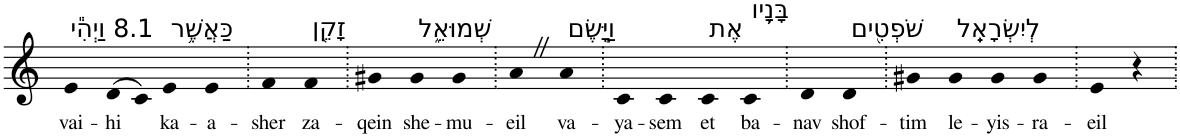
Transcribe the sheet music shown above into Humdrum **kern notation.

**kern	**text
*part1	*part1
*staff1	*staff1
*I"Piano	*
*I'Pno	*
*clefG2	*
*k[]	*
=1	=1
!LO:TX:a:t=8.1 וַיְהִ֕י	!
!	!LO:LY:b
4e	vai-
!	!LO:LY:b
(>8d	-hi
8c)	.
!LO:TX:a:t=כַּאֲשֶׁ֥ר	!
!	!LO:LY:b
4e	ka-
!	!LO:LY:b
4e	-a-
=2.	=2.
!	!LO:LY:b
4f	-sher
!LO:TX:a:t=זָקֵ֖ן	!
!	!LO:LY:b
4f	za-
=3.	=3.
!	!LO:LY:b
4g#X	-qein
!LO:TX:a:t=שְׁמוּאֵ֑ל	!
!	!LO:LY:b
4g#	she-
!	!LO:LY:b
4g#	-mu-
=4.	=4.
!	!LO:LY:b
4aZ	-eil
!LO:TX:a:t=וַיָּ֧שֶׂם	!
!	!LO:LY:b
4a	va-
=5.	=5.
!	!LO:LY:b
4c	-ya-
!	!LO:LY:b
4c	-sem
!LO:TX:a:t=אֶת	!
!	!LO:LY:b
4c	et
!LO:TX:a:t=בָּנָ֛יו	!
!	!LO:LY:b
4c	ba-
=6.	=6.
!	!LO:LY:b
4d	-nav
!LO:TX:a:t=שֹׁפְטִ֖ים	!
!	!LO:LY:b
4d	shof-
=7.	=7.
!	!LO:LY:b
4g#X	-tim
!LO:TX:a:t=לְיִשְׂרָאֵֽל	!
!	!LO:LY:b
4g#	le-
!	!LO:LY:b
4g#	-yis-
!	!LO:LY:b
4g#	-ra-
=8.	=8.
!	!LO:LY:b
4e	-eil
4r	.
=.	=.
*-	*-
